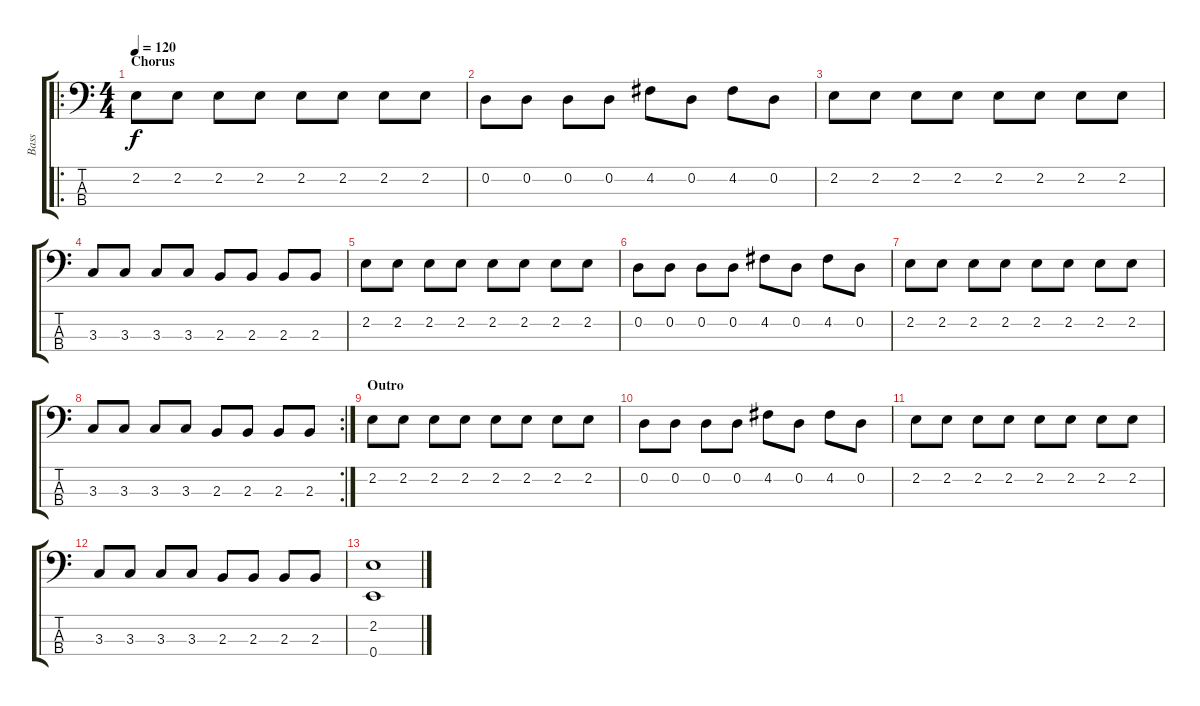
\track ("Bass" "Bass") {instrument electricbassfinger}
\staff {score tabs}
\tuning (G2 D2 A1 E1) {hide}
\ro
\ts (4 4)
\section ("" "Chorus")
\tempo 120
\clef f4
\ks c
2.2.8{dy f} 2.2.8 2.2.8 2.2.8 2.2.8 2.2.8 2.2.8 2.2.8 |
0.2.8 0.2.8 0.2.8 0.2.8 4.2.8 0.2.8 4.2.8 0.2.8 |
2.2.8 2.2.8 2.2.8 2.2.8 2.2.8 2.2.8 2.2.8 2.2.8 |
3.3.8 3.3.8 3.3.8 3.3.8 2.3.8 2.3.8 2.3.8 2.3.8 |
2.2.8 2.2.8 2.2.8 2.2.8 2.2.8 2.2.8 2.2.8 2.2.8 |
0.2.8 0.2.8 0.2.8 0.2.8 4.2.8 0.2.8 4.2.8 0.2.8 |
2.2.8 2.2.8 2.2.8 2.2.8 2.2.8 2.2.8 2.2.8 2.2.8 |
\rc 2
3.3.8 3.3.8 3.3.8 3.3.8 2.3.8 2.3.8 2.3.8 2.3.8 |
\section ("" "Outro")
2.2.8 2.2.8 2.2.8 2.2.8 2.2.8 2.2.8 2.2.8 2.2.8 |
0.2.8 0.2.8 0.2.8 0.2.8 4.2.8 0.2.8 4.2.8 0.2.8 |
2.2.8 2.2.8 2.2.8 2.2.8 2.2.8 2.2.8 2.2.8 2.2.8 |
3.3.8 3.3.8 3.3.8 3.3.8 2.3.8 2.3.8 2.3.8 2.3.8 |
(2.2 0.4).1
